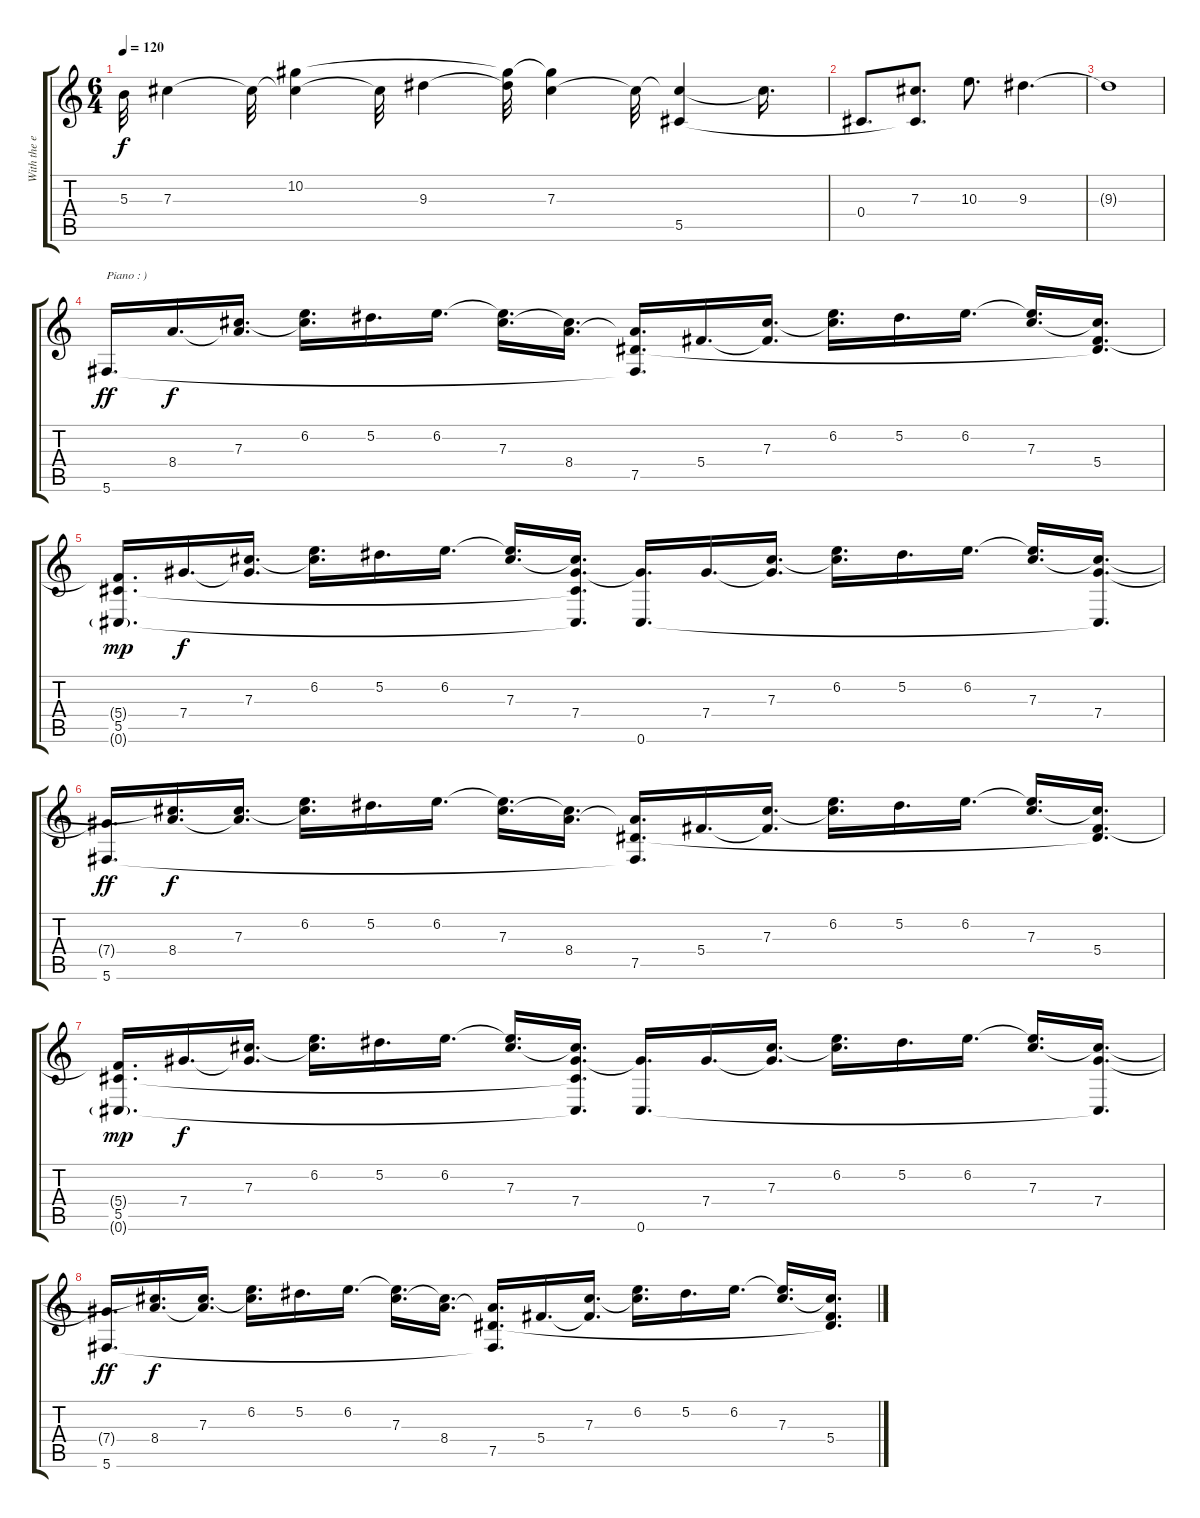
\track ("With the effect" "With the e") {instrument electricguitarjazz}
\staff {score tabs}
\tuning (Eb4 Bb3 Gb3 Db3 Ab2 Db2) {hide}
\ts (6 4)
\tempo 120
\clef g2
\ks c
5.3{t}.32{dy f} 7.3.4 7.3{t}.32 (10.2 7.3{t}).4 7.3{t}.32 9.3.4 (10.2{t} 9.3{t}).32 (10.2{t} 7.3).4 7.3{t}.32 (7.3{t} 5.5).4 7.3{t}.16{d} |
0.4{t}.8{d} (7.3 5.5{t}).8{d} 10.3.8{d} 9.3.4{d} |
9.3{t}.1 |
5.6.16{d txt "Piano : )" dy ff} 8.4.16{d dy f} (7.3 8.4{t}).16{d} (6.2 7.3{t}).16{d} 5.2.16{d} 6.2.16{d} (6.2{t} 7.3).16{d} (7.3{t} 8.4).16{d} (8.4{t} 7.5 5.6{t}).16{d} 5.4.16{d} (7.3 5.4{t}).16{d} (6.2 7.3{t}).16{d} 5.2.16{d} 6.2.16{d} (6.2{t} 7.3).16{d} (7.3{t} 5.4 7.5{t}).16{d} |
(5.4{t} 5.5 0.6{g}).16{d dy mp} 7.4.16{d dy f} (7.3 7.4{t}).16{d} (6.2 7.3{t}).16{d} 5.2.16{d} 6.2.16{d} (6.2{t} 7.3).16{d} (7.3{t} 7.4 5.5{t} 0.6{t}).16{d} (7.4{t} 0.6).16{d} 7.4.16{d} (7.3 7.4{t}).16{d} (6.2 7.3{t}).16{d} 5.2.16{d} 6.2.16{d} (6.2{t} 7.3).16{d} (7.3{t} 7.4 0.6{t}).16{d} |
(7.4{t} 5.6).16{d dy ff} (7.3{t} 8.4).16{d dy f} (7.3 8.4{t}).16{d} (6.2 7.3{t}).16{d} 5.2.16{d} 6.2.16{d} (6.2{t} 7.3).16{d} (7.3{t} 8.4).16{d} (8.4{t} 7.5 5.6{t}).16{d} 5.4.16{d} (7.3 5.4{t}).16{d} (6.2 7.3{t}).16{d} 5.2.16{d} 6.2.16{d} (6.2{t} 7.3).16{d} (7.3{t} 5.4 7.5{t}).16{d} |
(5.4{t} 5.5 0.6{g}).16{d dy mp} 7.4.16{d dy f} (7.3 7.4{t}).16{d} (6.2 7.3{t}).16{d} 5.2.16{d} 6.2.16{d} (6.2{t} 7.3).16{d} (7.3{t} 7.4 5.5{t} 0.6{t}).16{d} (7.4{t} 0.6).16{d} 7.4.16{d} (7.3 7.4{t}).16{d} (6.2 7.3{t}).16{d} 5.2.16{d} 6.2.16{d} (6.2{t} 7.3).16{d} (7.3{t} 7.4 0.6{t}).16{d} |
(7.4{t} 5.6).16{d dy ff} (7.3{t} 8.4).16{d dy f} (7.3 8.4{t}).16{d} (6.2 7.3{t}).16{d} 5.2.16{d} 6.2.16{d} (6.2{t} 7.3).16{d} (7.3{t} 8.4).16{d} (8.4{t} 7.5 5.6{t}).16{d} 5.4.16{d} (7.3 5.4{t}).16{d} (6.2 7.3{t}).16{d} 5.2.16{d} 6.2.16{d} (6.2{t} 7.3).16{d} (7.3{t} 5.4 7.5{t}).16{d}
